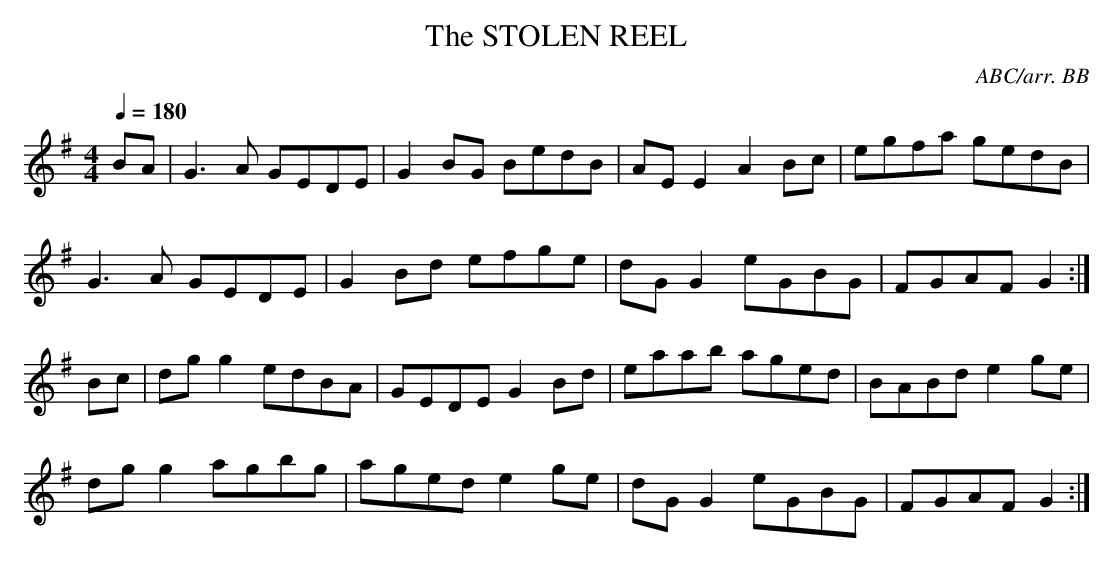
X:1
T:STOLEN REEL, The
C:ABC/arr. BB
Q:1/4=180
M:4/4
L:1/8
K:G
BA|G3A GEDE|G2BG BedB|AEE2 A2Bc|egfa gedB|
G3 A GEDE|G2 Bd efge|dG G2 eGBG|FGAF G2 :|
Bc|dg g2 edBA|GEDE G2 Bd|eaab aged|BABd e2 ge|
dg g2 agbg|aged e2 ge|dG G2 eGBG|FGAF G2 :|
